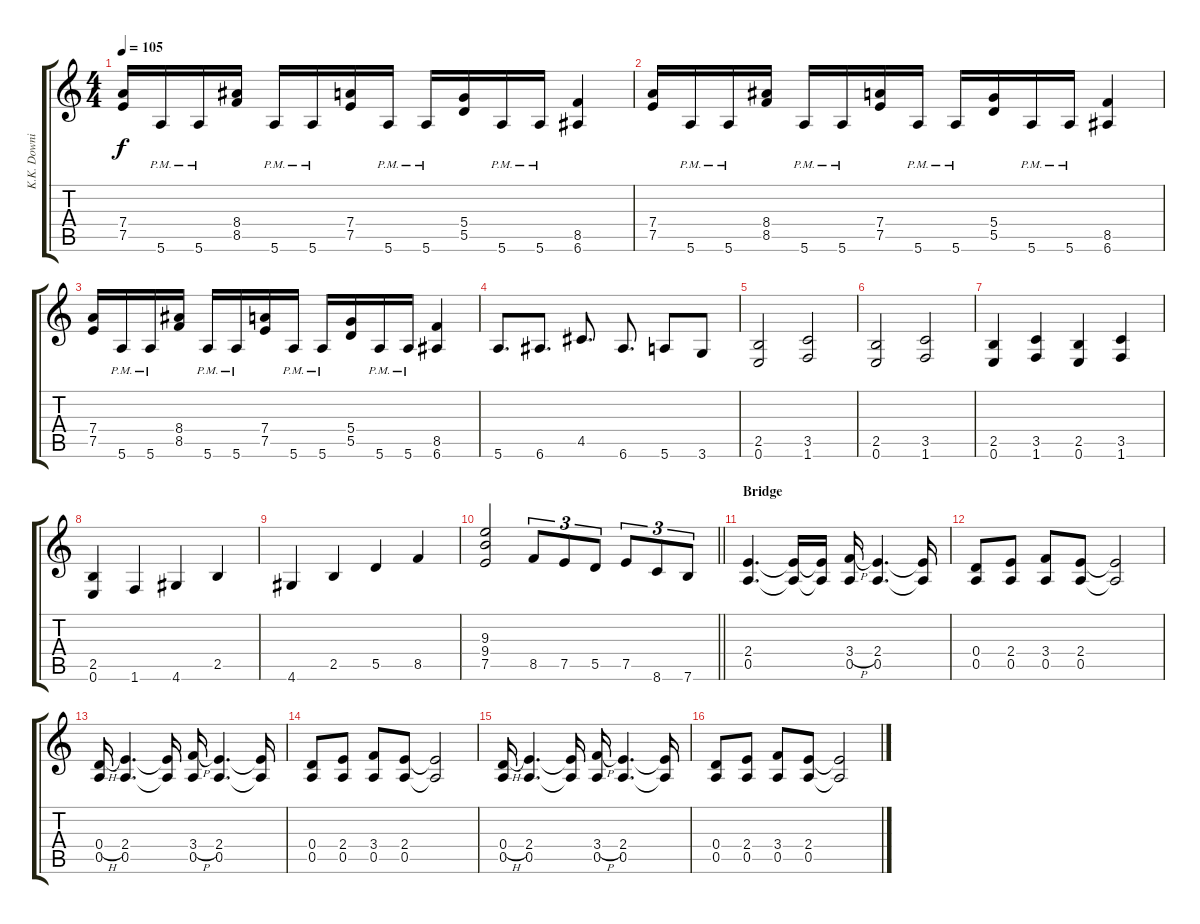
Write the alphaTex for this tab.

\track ("K.K. Downing" "K.K. Downi") {instrument distortionguitar}
\staff {score tabs}
\tuning (E4 B3 G3 D3 A2 E2) {hide}
\ts (4 4)
\tempo 105
\clef g2
\ks c
(7.4 7.5).16{dy f} 5.6{pm}.16 5.6{pm}.16 (8.4 8.5).16 5.6{pm}.16 5.6{pm}.16 (7.4 7.5).16 5.6{pm}.16 5.6{pm}.16 (5.4 5.5).16 5.6{pm}.16 5.6{pm}.16 (8.5 6.6).4 |
(7.4 7.5).16 5.6{pm}.16 5.6{pm}.16 (8.4 8.5).16 5.6{pm}.16 5.6{pm}.16 (7.4 7.5).16 5.6{pm}.16 5.6{pm}.16 (5.4 5.5).16 5.6{pm}.16 5.6{pm}.16 (8.5 6.6).4 |
(7.4 7.5).16 5.6{pm}.16 5.6{pm}.16 (8.4 8.5).16 5.6{pm}.16 5.6{pm}.16 (7.4 7.5).16 5.6{pm}.16 5.6{pm}.16 (5.4 5.5).16 5.6{pm}.16 5.6{pm}.16 (8.5 6.6).4 |
5.6.8{d} 6.6.8{d} 4.5.8{d} 6.6.8{d} 5.6.8 3.6.8 |
(2.5 0.6).2 (3.5 1.6).2 |
(2.5 0.6).2 (3.5 1.6).2 |
(2.5 0.6).4 (3.5 1.6).4 (2.5 0.6).4 (3.5 1.6).4 |
(2.5 0.6).4 1.6.4 4.6.4 2.5.4 |
4.6.4 2.5.4 5.5.4 8.5.4 |
\barLineRight lightlight
(9.3 9.4 7.5).2 8.5.8{tu (3 2)} 7.5.8{tu (3 2)} 5.5.8{tu (3 2)} 7.5.8{tu (3 2)} 8.6.8{tu (3 2)} 7.6.8{tu (3 2)} |
\section ("" "Bridge")
(2.4 0.5).4{d} (2.4{t} 0.5{t}).16 (2.4{t} 0.5{t}).16 (3.4{h} 0.5).16 (2.4 0.5).4{d} (2.4{t} 0.5{t}).16 |
(0.4 0.5).8 (2.4 0.5).8 (3.4 0.5).8 (2.4 0.5).8 (2.4{t} 0.5{t}).2 |
(0.4{h} 0.5).16 (2.4 0.5).4{d} (2.4{t} 0.5{t}).16 (3.4{h} 0.5).16 (2.4 0.5).4{d} (2.4{t} 0.5{t}).16 |
(0.4 0.5).8 (2.4 0.5).8 (3.4 0.5).8 (2.4 0.5).8 (2.4{t} 0.5{t}).2 |
(0.4{h} 0.5).16 (2.4 0.5).4{d} (2.4{t} 0.5{t}).16 (3.4{h} 0.5).16 (2.4 0.5).4{d} (2.4{t} 0.5{t}).16 |
(0.4 0.5).8 (2.4 0.5).8 (3.4 0.5).8 (2.4 0.5).8 (2.4{t} 0.5{t}).2
